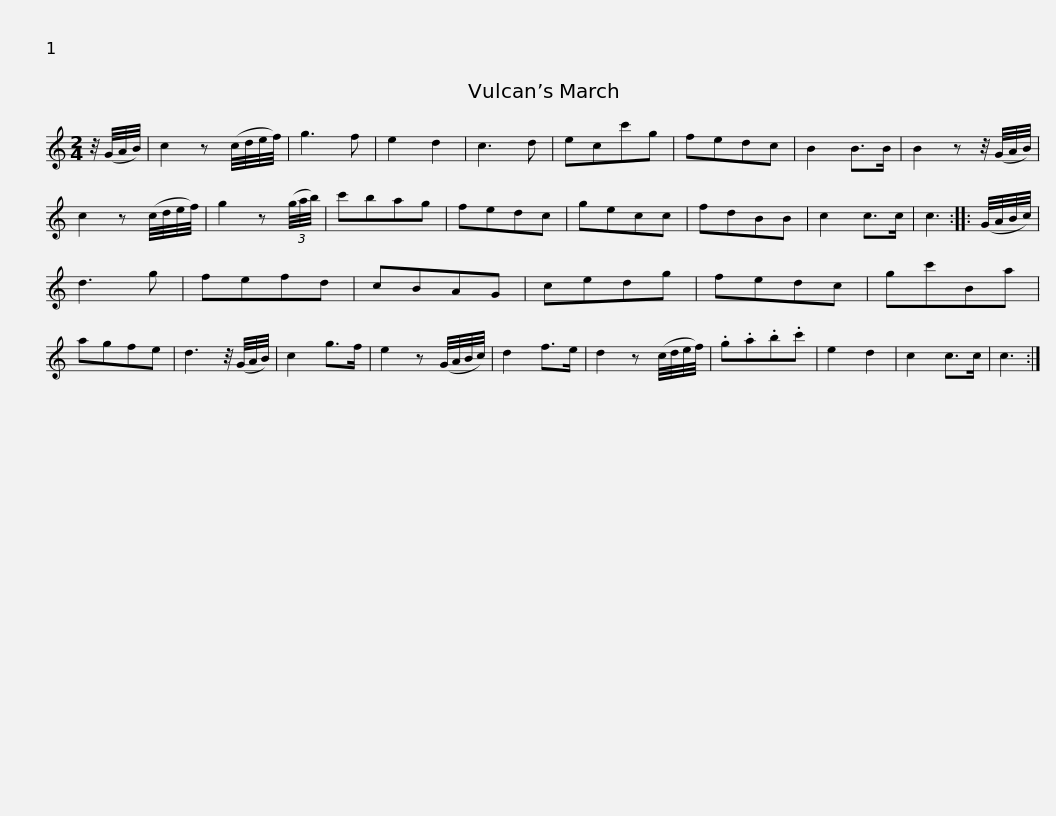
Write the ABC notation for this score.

X:1
L:1/8
M:2/4
I:linebreak $
K:C
V:1 treble
V:1
 z/4 (G/4A/4B/4) | c2 z (c/4d/4e/4f/4) | g3 f | e2 d2 | c3 d | %5
 ecc'g | fedc | B2 B>B | B2 z z/4 (G/4A/4B/4) | c2 z (c/4d/4e/4f/4) |$ %10
 g2 z (3(g/4a/4b/4) | c'bag | fedc | gecc | fdBB | %15
 c2 c>c | c3 :: (G/4A/4B/4c/4) | d3 g | fefd | %20
 cBAG |$ cedg | fedc | gc'Ba | agfe | %25
 d3 z/4 (G/4A/4B/4) | c2 g>f | e2 z (G/4A/4B/4c/4) | d2 f>e | d2 z (c/4d/4e/4f/4) | %30
 .g.a.b.c' |$ e2 d2 | c2 c>c | c3 :| %34
